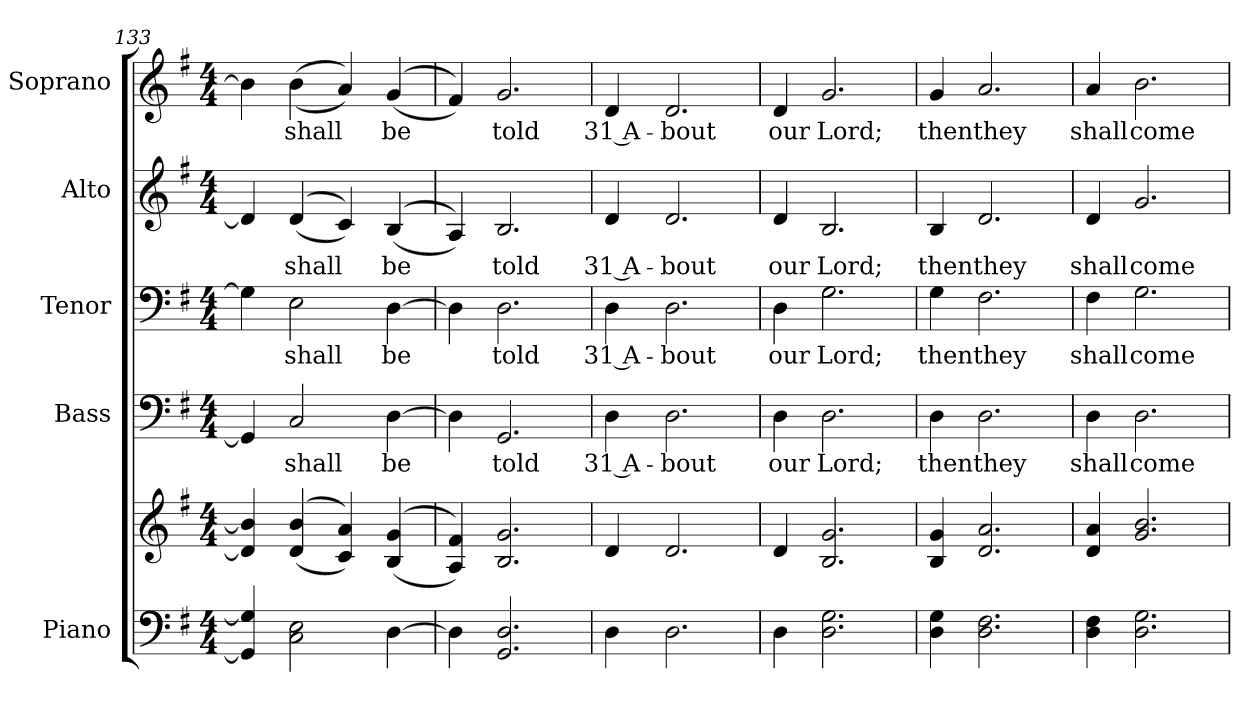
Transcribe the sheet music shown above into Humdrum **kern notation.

**kern	**kern	**kern	**text	**kern	**text	**kern	**text	**kern	**text
*part5	*part5	*part4	*part4	*part3	*part3	*part2	*part2	*part1	*part1
*staff6	*staff5	*staff4	*staff4	*staff3	*staff3	*staff2	*staff2	*staff1	*staff1
*I"Piano	*	*I"Bass	*	*I"Tenor	*	*I"Alto	*	*I"Soprano	*
*I'Pno.	*	*I'B.	*	*I'T.	*	*I'A.	*	*I'S.	*
*clefF4	*clefG2	*clefF4	*	*clefF4	*	*clefG2	*	*clefG2	*
*k[f#]	*k[f#]	*k[f#]	*	*k[f#]	*	*k[f#]	*	*k[f#]	*
*G:	*G:	*G:	*	*G:	*	*G:	*	*G:	*
*M4/4	*M4/4	*M4/4	*	*M4/4	*	*M4/4	*	*M4/4	*
=133	=133	=133	=133	=133	=133	=133	=133	=133	=133
4GGi/] 4Gi]	4di/] 4bi]	4GGi/]	.	4Gi\]	.	4di/]	.	4bi\]	.
!	!	!	!LO:LY:b:color=#000000	!	!	!	!	!	!
!	!	!	!	!	!LO:LY:b:color=#000000	!	!	!	!
!	!	!	!	!	!	!	!LO:LY:b:color=#000000	!	!
!	!	!	!	!	!	!	!	!	!LO:LY:b:color=#000000
2Ci\ 2Ei	((4di/ 4bi	2Ci/	shall	2Ei\	shall	((4di/	shall	((4bi\	shall
.	4ci/ 4ai))	.	.	.	.	4ci/))	.	4ai/))	.
!	!	!	!LO:LY:b:color=#000000	!	!	!	!	!	!
!	!	!	!	!	!LO:LY:b:color=#000000	!	!	!	!
!	!	!	!	!	!	!	!LO:LY:b:color=#000000	!	!
!	!	!	!	!	!	!	!	!	!LO:LY:b:color=#000000
[>4Di\	((4Bi/ 4gi	[>4Di\	be	[>4Di\	be	((4Bi/	be	((4gi/	be
=134	=134	=134	=134	=134	=134	=134	=134	=134	=134
4Di\]	4Ai/ 4f#i))	4Di\]	.	4Di\]	.	4Ai/))	.	4f#i/))	.
!	!	!	!LO:LY:b:color=#000000	!	!	!	!	!	!
!	!	!	!	!	!LO:LY:b:color=#000000	!	!	!	!
!	!	!	!	!	!	!	!LO:LY:b:color=#000000	!	!
!	!	!	!	!	!	!	!	!	!LO:LY:b:color=#000000
2.GGi/ 2.Di	2.Bi/ 2.gi	2.GGi/	told	2.Di\	told	2.Bi/	told	2.gi/	told
=135	=135	=135	=135	=135	=135	=135	=135	=135	=135
!	!	!	!LO:LY:b:color=#000000	!	!	!	!	!	!
!	!	!	!	!	!LO:LY:b:color=#000000	!	!	!	!
!	!	!	!	!	!	!	!LO:LY:b:color=#000000	!	!
!	!	!	!	!	!	!	!	!	!LO:LY:b:color=#000000
4Di\	4di/	4Di\	31 A-	4Di\	31 A-	4di/	31 A-	4di/	31 A-
!	!	!	!LO:LY:b:color=#000000	!	!	!	!	!	!
!	!	!	!	!	!LO:LY:b:color=#000000	!	!	!	!
!	!	!	!	!	!	!	!LO:LY:b:color=#000000	!	!
!	!	!	!	!	!	!	!	!	!LO:LY:b:color=#000000
2.Di\	2.di/	2.Di\	-bout	2.Di\	-bout	2.di/	-bout	2.di/	-bout
!!LO:PB:g=z
=136	=136	=136	=136	=136	=136	=136	=136	=136	=136
!	!	!	!LO:LY:b:color=#000000	!	!	!	!	!	!
!	!	!	!	!	!LO:LY:b:color=#000000	!	!	!	!
!	!	!	!	!	!	!	!LO:LY:b:color=#000000	!	!
!	!	!	!	!	!	!	!	!	!LO:LY:b:color=#000000
4Di\	4di/	4Di\	our	4Di\	our	4di/	our	4di/	our
!	!	!	!LO:LY:b:color=#000000	!	!	!	!	!	!
!	!	!	!	!	!LO:LY:b:color=#000000	!	!	!	!
!	!	!	!	!	!	!	!LO:LY:b:color=#000000	!	!
!	!	!	!	!	!	!	!	!	!LO:LY:b:color=#000000
2.Di\ 2.Gi	2.Bi/ 2.gi	2.Di\	Lord;	2.Gi\	Lord;	2.Bi/	Lord;	2.gi/	Lord;
=137	=137	=137	=137	=137	=137	=137	=137	=137	=137
!	!	!	!LO:LY:b:color=#000000	!	!	!	!	!	!
!	!	!	!	!	!LO:LY:b:color=#000000	!	!	!	!
!	!	!	!	!	!	!	!LO:LY:b:color=#000000	!	!
!	!	!	!	!	!	!	!	!	!LO:LY:b:color=#000000
4Di\ 4Gi	4Bi/ 4gi	4Di\	then	4Gi\	then	4Bi/	then	4gi/	then
!	!	!	!LO:LY:b:color=#000000	!	!	!	!	!	!
!	!	!	!	!	!LO:LY:b:color=#000000	!	!	!	!
!	!	!	!	!	!	!	!LO:LY:b:color=#000000	!	!
!	!	!	!	!	!	!	!	!	!LO:LY:b:color=#000000
2.Di\ 2.F#i	2.di/ 2.ai	2.Di\	they	2.F#i\	they	2.di/	they	2.ai/	they
=138	=138	=138	=138	=138	=138	=138	=138	=138	=138
!	!	!	!LO:LY:b:color=#000000	!	!	!	!	!	!
!	!	!	!	!	!LO:LY:b:color=#000000	!	!	!	!
!	!	!	!	!	!	!	!LO:LY:b:color=#000000	!	!
!	!	!	!	!	!	!	!	!	!LO:LY:b:color=#000000
4Di\ 4F#i	4di/ 4ai	4Di\	shall	4F#i\	shall	4di/	shall	4ai/	shall
!	!	!	!LO:LY:b:color=#000000	!	!	!	!	!	!
!	!	!	!	!	!LO:LY:b:color=#000000	!	!	!	!
!	!	!	!	!	!	!	!LO:LY:b:color=#000000	!	!
!	!	!	!	!	!	!	!	!	!LO:LY:b:color=#000000
2.Di\ 2.Gi	2.gi/ 2.bi	2.Di\	come	2.Gi\	come	2.gi/	come	2.bi\	come
=	=	=	=	=	=	=	=	=	=
*-	*-	*-	*-	*-	*-	*-	*-	*-	*-
